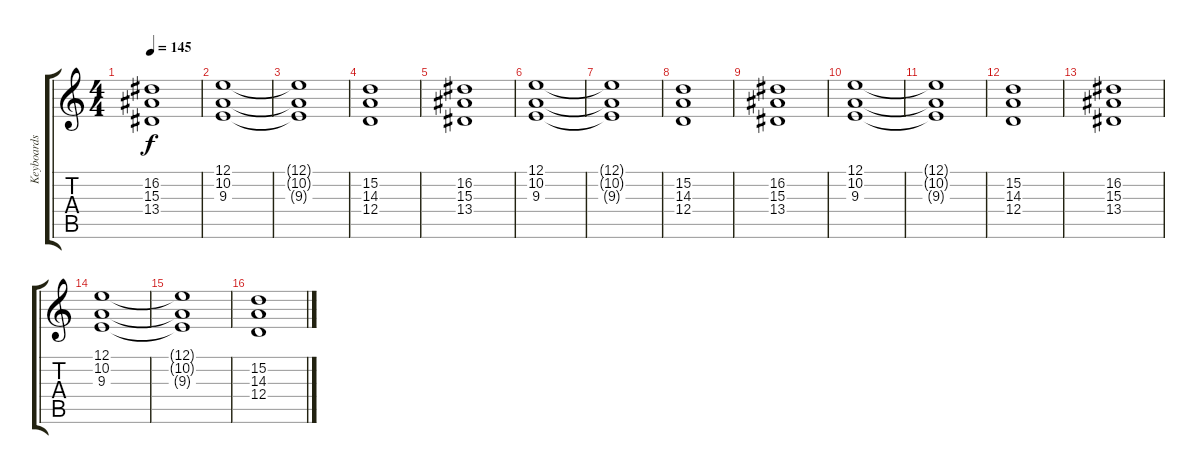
\track ("Keyboards" "Keyboards") {instrument electricpiano1}
\staff {score tabs}
\tuning (E4 B3 G3 D3 A2 D2) {hide}
\ts (4 4)
\tempo 145
\clef g2
\ks c
(16.2 15.3 13.4).1{dy f} |
(12.1 10.2 9.3).1 |
(12.1{t} 10.2{t} 9.3{t}).1 |
(15.2 14.3 12.4).1{volume 8 balance 8 instrument choiraahs} |
(16.2 15.3 13.4).1 |
(12.1 10.2 9.3).1 |
(12.1{t} 10.2{t} 9.3{t}).1 |
(15.2 14.3 12.4).1{volume 8 balance 8 instrument choiraahs} |
(16.2 15.3 13.4).1 |
(12.1 10.2 9.3).1 |
(12.1{t} 10.2{t} 9.3{t}).1 |
(15.2 14.3 12.4).1{volume 8 balance 8 instrument choiraahs} |
(16.2 15.3 13.4).1 |
(12.1 10.2 9.3).1 |
(12.1{t} 10.2{t} 9.3{t}).1 |
(15.2 14.3 12.4).1{volume 8 balance 8 instrument choiraahs}
